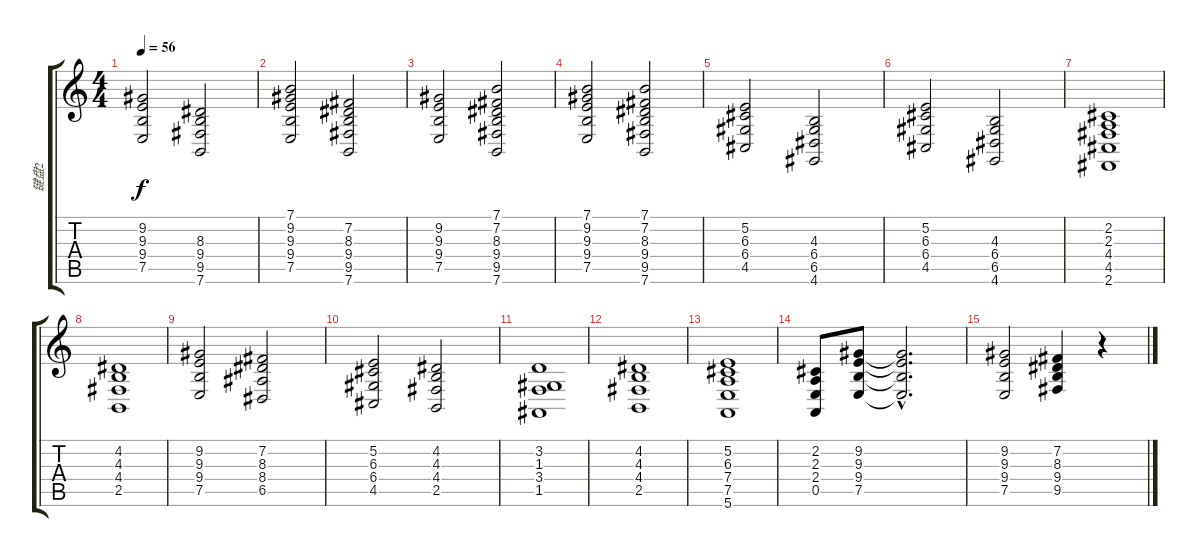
\track ("键盘2" "键盘2") {instrument stringensemble1}
\staff {score tabs}
\tuning (E4 B3 G3 D3 A2 E2) {hide}
\ts (4 4)
\tempo 56
\clef g2
\ks c
(9.2 9.3 9.4 7.5).2{dy f} (8.3 9.4 9.5 7.6).2 |
(7.1 9.2 9.3 9.4 7.5).2 (7.2 8.3 9.4 9.5 7.6).2 |
(9.2 9.3 9.4 7.5).2 (7.1 7.2 8.3 9.4 9.5 7.6).2 |
(7.1 9.2 9.3 9.4 7.5).2 (7.1 7.2 8.3 9.4 9.5 7.6).2 |
(5.2 6.3 6.4 4.5).2 (4.3 6.4 6.5 4.6).2 |
(5.2 6.3 6.4 4.5).2 (4.3 6.4 6.5 4.6).2 |
(2.2 2.3 4.4 4.5 2.6).1 |
(4.2 4.3 4.4 2.5).1 |
(9.2 9.3 9.4 7.5).2 (7.2 8.3 8.4 6.5).2 |
(5.2 6.3 6.4 4.5).2 (4.2 4.3 4.4 2.5).2 |
(3.2 1.3 3.4 1.5).1 |
(4.2 4.3 4.4 2.5).1 |
(5.2 6.3 7.4 7.5 5.6).1 |
(2.2 2.3 2.4 0.5).8 (9.2 9.3 9.4 7.5).8 (9.2{hac t} 9.3{hac t} 9.4{hac t} 7.5{hac t}).2{d} |
(9.2 9.3 9.4 7.5).2 (7.2 8.3 9.4 9.5).4 r.4
